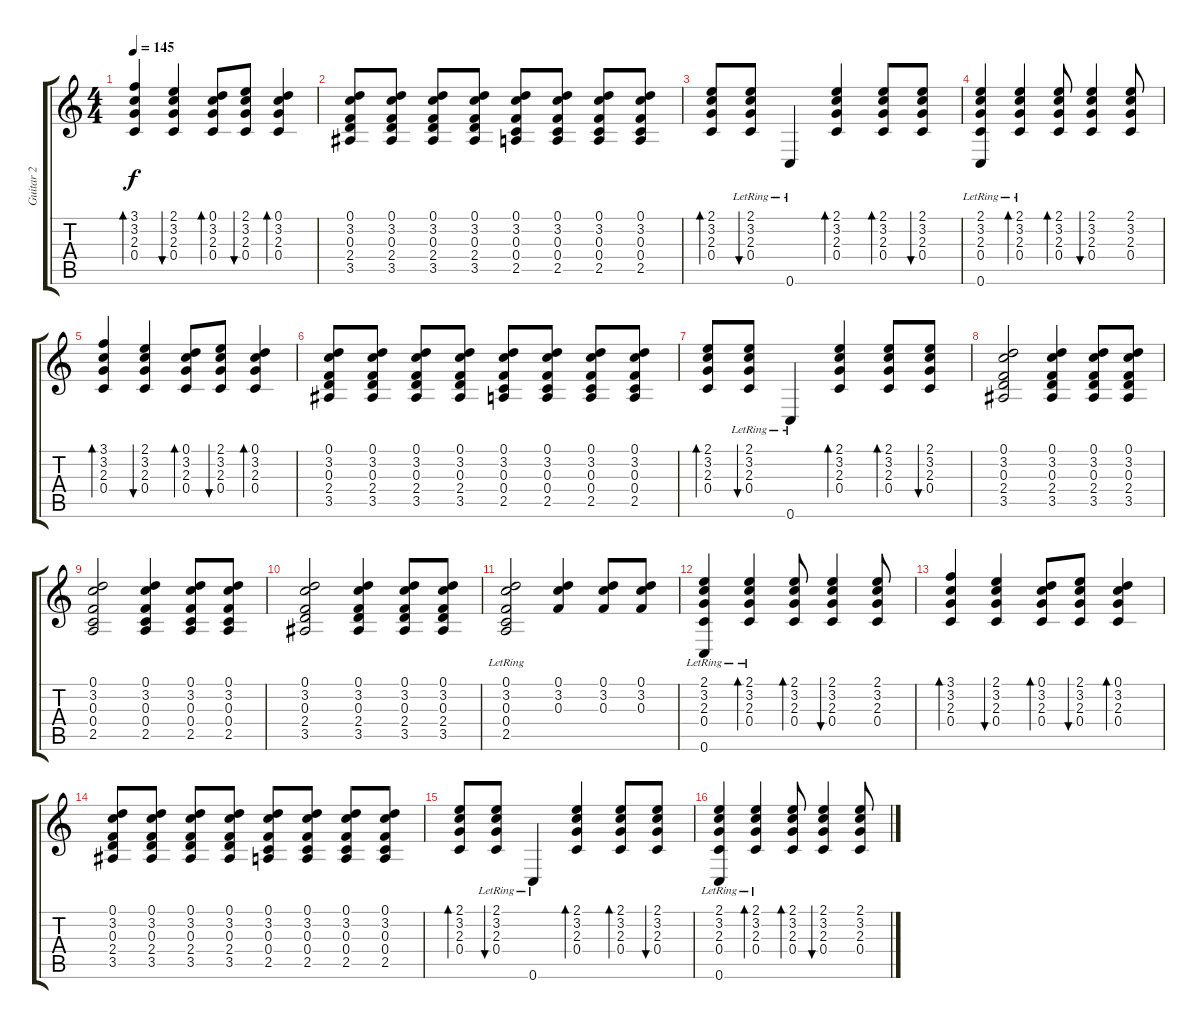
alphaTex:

\track ("Guitar 2" "Guitar 2") {instrument acousticguitarsteel}
\staff {score tabs}
\tuning (D4 A3 F3 C3 G2 C2) {hide}
\ts (4 4)
\tempo 145
\clef g2
\ks c
(3.1 3.2 2.3 0.4).4{bd 120 dy f} (2.1 3.2 2.3 0.4).4{bu 120} (0.1 3.2 2.3 0.4).8{bd 120} (2.1 3.2 2.3 0.4).8{bu 120} (0.1 3.2 2.3 0.4).4{bd 120} |
(0.1 3.2 0.3 2.4 3.5).8 (0.1 3.2 0.3 2.4 3.5).8 (0.1 3.2 0.3 2.4 3.5).8 (0.1 3.2 0.3 2.4 3.5).8 (0.1 3.2 0.3 0.4 2.5).8 (0.1 3.2 0.3 0.4 2.5).8 (0.1 3.2 0.3 0.4 2.5).8 (0.1 3.2 0.3 0.4 2.5).8 |
(2.1 3.2 2.3 0.4).8{bd 120} (2.1 3.2{lr} 2.3{lr} 0.4{lr}).8{bu 120} 0.6{lr}.4 (2.1 3.2 2.3 0.4).4{bd 120} (2.1 3.2 2.3 0.4).8{bd 120} (2.1 3.2 2.3 0.4).8{bu 120} |
(2.1 3.2 2.3 0.4 0.6{lr}).4 (2.1{lr} 3.2{lr} 2.3{lr} 0.4{lr}).4{bd 120} (2.1 3.2 2.3 0.4).8{bd 120} (2.1 3.2 2.3 0.4).4{bu 120} (2.1 3.2 2.3 0.4).8 |
(3.1 3.2 2.3 0.4).4{bd 120} (2.1 3.2 2.3 0.4).4{bu 120} (0.1 3.2 2.3 0.4).8{bd 120} (2.1 3.2 2.3 0.4).8{bu 120} (0.1 3.2 2.3 0.4).4{bd 120} |
(0.1 3.2 0.3 2.4 3.5).8 (0.1 3.2 0.3 2.4 3.5).8 (0.1 3.2 0.3 2.4 3.5).8 (0.1 3.2 0.3 2.4 3.5).8 (0.1 3.2 0.3 0.4 2.5).8 (0.1 3.2 0.3 0.4 2.5).8 (0.1 3.2 0.3 0.4 2.5).8 (0.1 3.2 0.3 0.4 2.5).8 |
(2.1 3.2 2.3 0.4).8{bd 120} (2.1 3.2{lr} 2.3{lr} 0.4{lr}).8{bu 120} 0.6{lr}.4 (2.1 3.2 2.3 0.4).4{bd 120} (2.1 3.2 2.3 0.4).8{bd 120} (2.1 3.2 2.3 0.4).8{bu 120} |
(0.1 3.2 0.3 2.4 3.5).2 (0.1 3.2 0.3 2.4 3.5).4 (0.1 3.2 0.3 2.4 3.5).8 (0.1 3.2 0.3 2.4 3.5).8 |
(0.1 3.2 0.3 0.4 2.5).2 (0.1 3.2 0.3 0.4 2.5).4 (0.1 3.2 0.3 0.4 2.5).8 (0.1 3.2 0.3 0.4 2.5).8 |
(0.1 3.2 0.3 2.4 3.5).2 (0.1 3.2 0.3 2.4 3.5).4 (0.1 3.2 0.3 2.4 3.5).8 (0.1 3.2 0.3 2.4 3.5).8 |
(0.1{lr} 3.2{lr} 0.3{lr} 0.4{lr} 2.5{lr}).2 (0.1 3.2 0.3).4 (0.1 3.2 0.3).8 (0.1 3.2 0.3).8 |
(2.1 3.2 2.3 0.4 0.6{lr}).4 (2.1{lr} 3.2{lr} 2.3{lr} 0.4{lr}).4{bd 120} (2.1 3.2 2.3 0.4).8{bd 120} (2.1 3.2 2.3 0.4).4{bu 120} (2.1 3.2 2.3 0.4).8 |
(3.1 3.2 2.3 0.4).4{bd 120} (2.1 3.2 2.3 0.4).4{bu 120} (0.1 3.2 2.3 0.4).8{bd 120} (2.1 3.2 2.3 0.4).8{bu 120} (0.1 3.2 2.3 0.4).4{bd 120} |
(0.1 3.2 0.3 2.4 3.5).8 (0.1 3.2 0.3 2.4 3.5).8 (0.1 3.2 0.3 2.4 3.5).8 (0.1 3.2 0.3 2.4 3.5).8 (0.1 3.2 0.3 0.4 2.5).8 (0.1 3.2 0.3 0.4 2.5).8 (0.1 3.2 0.3 0.4 2.5).8 (0.1 3.2 0.3 0.4 2.5).8 |
(2.1 3.2 2.3 0.4).8{bd 120} (2.1 3.2{lr} 2.3{lr} 0.4{lr}).8{bu 120} 0.6{lr}.4 (2.1 3.2 2.3 0.4).4{bd 120} (2.1 3.2 2.3 0.4).8{bd 120} (2.1 3.2 2.3 0.4).8{bu 120} |
(2.1 3.2 2.3 0.4 0.6{lr}).4{volume 10} (2.1{lr} 3.2{lr} 2.3{lr} 0.4{lr}).4{bd 120} (2.1 3.2 2.3 0.4).8{bd 120} (2.1 3.2 2.3 0.4).4{bu 120} (2.1 3.2 2.3 0.4).8
